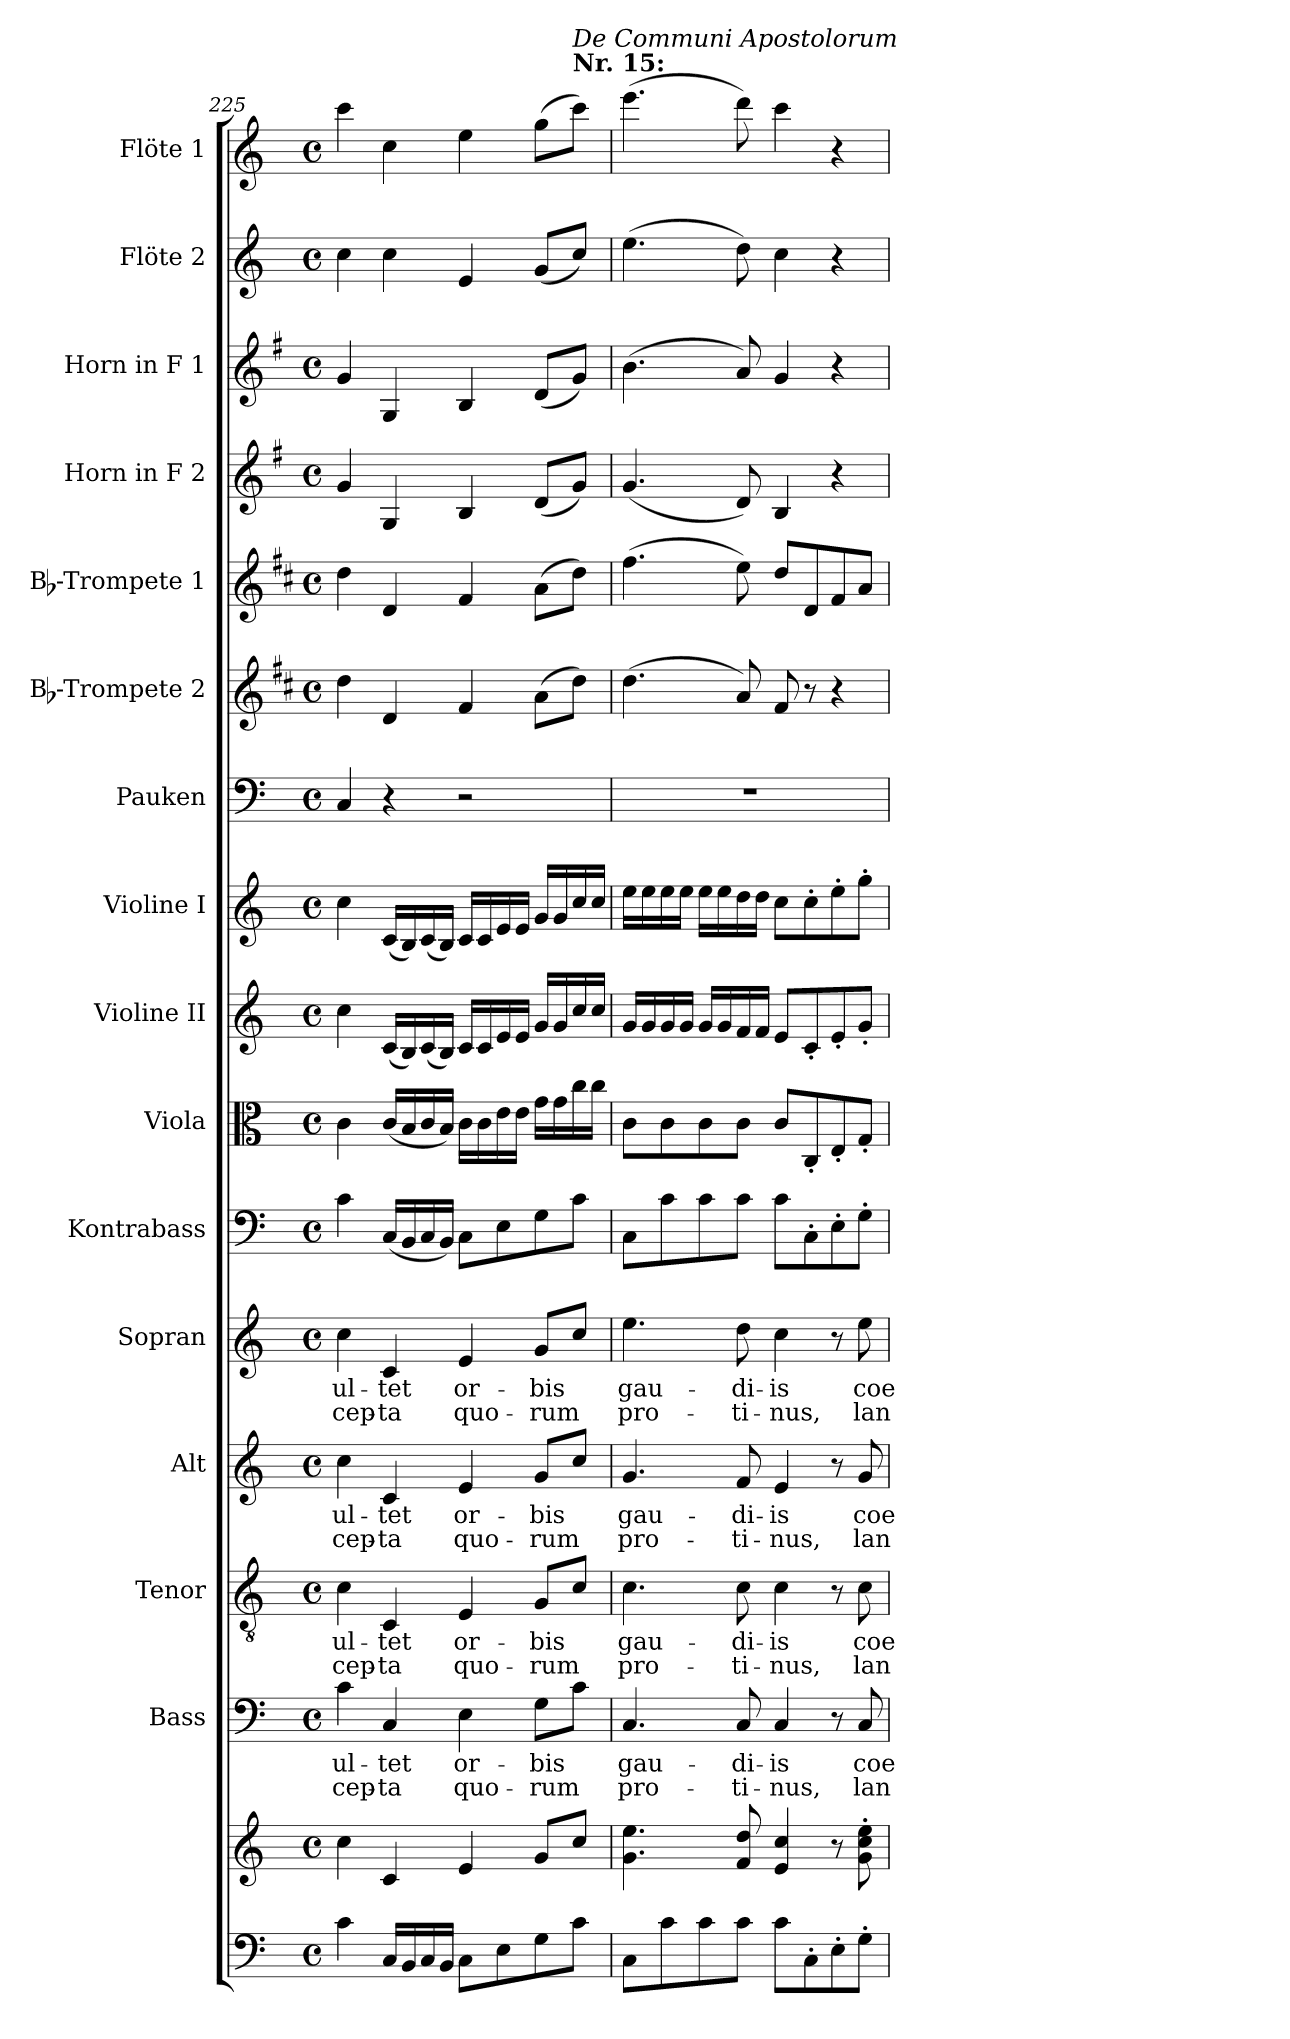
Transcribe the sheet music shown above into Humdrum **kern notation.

**kern	**kern	**kern	**text	**text	**kern	**text	**text	**kern	**text	**text	**kern	**text	**text	**kern	**kern	**kern	**kern	**kern	**kern	**kern	**kern	**kern	**kern	**kern
*part16	*part16	*part15	*part15	*part15	*part14	*part14	*part14	*part13	*part13	*part13	*part12	*part12	*part12	*part11	*part10	*part9	*part8	*part7	*part6	*part5	*part4	*part3	*part2	*part1
*staff17	*staff16	*staff15	*staff15	*staff15	*staff14	*staff14	*staff14	*staff13	*staff13	*staff13	*staff12	*staff12	*staff12	*staff11	*staff10	*staff9	*staff8	*staff7	*staff6	*staff5	*staff4	*staff3	*staff2	*staff1
*	*	*I"Bass	*	*	*I"Tenor	*	*	*I"Alt	*	*	*I"Sopran	*	*	*I"Kontrabass	*I"Viola	*I"Violine II	*I"Violine I	*I"Pauken	*I"Bb-Trompete 2	*I"Bb-Trompete 1	*I"Horn in F 2	*I"Horn in F 1	*I"Flöte 2	*I"Flöte 1
*	*	*I'B.	*	*	*I'T.	*	*	*I'A.	*	*	*I'S.	*	*	*I'Kb.	*I'Vla.	*I'Vl. II	*I'Vl. I	*I'Pk.	*I'Bb Trp. 2	*I'Bb Trp. 1	*	*	*I'Fl. 2	*I'Fl. 1
*clefF4	*clefG2	*clefF4	*	*	*clefGv2	*	*	*clefG2	*	*	*clefG2	*	*	*clefF4	*clefC3	*clefG2	*clefG2	*clefF4	*clefG2	*clefG2	*clefG2	*clefG2	*clefG2	*clefG2
*	*	*	*	*	*	*	*	*	*	*	*	*	*	*ITrd7c12	*	*	*	*	*ITrd1c2	*ITrd1c2	*ITrd4c7	*ITrd4c7	*	*
*k[]	*k[]	*k[]	*	*	*k[]	*	*	*k[]	*	*	*k[]	*	*	*k[]	*k[]	*k[]	*k[]	*k[]	*k[]	*k[]	*k[]	*k[]	*k[]	*k[]
*C:	*C:	*C:	*	*	*C:	*	*	*C:	*	*	*C:	*	*	*C:	*C:	*C:	*C:	*C:	*C:	*C:	*C:	*C:	*C:	*C:
*M4/4	*M4/4	*M4/4	*	*	*M4/4	*	*	*M4/4	*	*	*M4/4	*	*	*M4/4	*M4/4	*M4/4	*M4/4	*M4/4	*M4/4	*M4/4	*M4/4	*M4/4	*M4/4	*M4/4
*met(c)	*met(c)	*met(c)	*	*	*met(c)	*	*	*met(c)	*	*	*met(c)	*	*	*met(c)	*met(c)	*met(c)	*met(c)	*met(c)	*met(c)	*met(c)	*met(c)	*met(c)	*met(c)	*met(c)
=225	=225	=225	=225	=225	=225	=225	=225	=225	=225	=225	=225	=225	=225	=225	=225	=225	=225	=225	=225	=225	=225	=225	=225	=225
!	!	!	!LO:LY:b	!LO:LY:b	!	!LO:LY:b	!LO:LY:b	!	!LO:LY:b	!LO:LY:b	!	!LO:LY:b	!LO:LY:b	!	!	!	!	!	!	!	!	!	!	!
4c\	4cc\	4c\	-ul-	-cep-	4c\	-ul-	-cep-	4cc\	-ul-	-cep-	4cc\	-ul-	-cep-	4C\	4c\	4cc\	4cc\	4C/	4cc\	4cc\	4c/	4c/	4cc\	4ccc\
!	!	!	!LO:LY:b	!LO:LY:b	!	!LO:LY:b	!LO:LY:b	!	!LO:LY:b	!LO:LY:b	!	!LO:LY:b	!LO:LY:b	!	!	!	!	!	!	!	!	!	!	!
16C/LL	4c/	4C/	-tet	-ta	4C/	-tet	-ta	4c/	-tet	-ta	4c/	-tet	-ta	(<16CC/LL	(<16c/LL	(<16c/LL	(<16c/LL	4r	4c/	4c/	4C/	4C/	4cc\	4cc\
16BB/	.	.	.	.	.	.	.	.	.	.	.	.	.	16BBB/	16B/	16B/)	16B/)	.	.	.	.	.	.	.
16C/	.	.	.	.	.	.	.	.	.	.	.	.	.	16CC/	16c/	(<16c/	(<16c/	.	.	.	.	.	.	.
16BB/JJ	.	.	.	.	.	.	.	.	.	.	.	.	.	16BBB/JJ)	16B/JJ)	16B/JJ)	16B/JJ)	.	.	.	.	.	.	.
!	!	!	!LO:LY:b	!LO:LY:b	!	!LO:LY:b	!LO:LY:b	!	!LO:LY:b	!LO:LY:b	!	!LO:LY:b	!LO:LY:b	!	!	!	!	!	!	!	!	!	!	!
8C\L	4e/	4E\	or-	quo-	4E/	or-	quo-	4e/	or-	quo-	4e/	or-	quo-	8CC\L	16c\LL	16c/LL	16c/LL	2r	4e/	4e/	4E/	4E/	4e/	4ee\
.	.	.	.	.	.	.	.	.	.	.	.	.	.	.	16c\	16c/	16c/	.	.	.	.	.	.	.
8E\	.	.	.	.	.	.	.	.	.	.	.	.	.	8EE\	16e\	16e/	16e/	.	.	.	.	.	.	.
.	.	.	.	.	.	.	.	.	.	.	.	.	.	.	16e\JJ	16e/JJ	16e/JJ	.	.	.	.	.	.	.
!	!	!	!LO:LY:b	!LO:LY:b	!	!LO:LY:b	!LO:LY:b	!	!LO:LY:b	!LO:LY:b	!	!LO:LY:b	!LO:LY:b	!	!	!	!	!	!	!	!	!	!	!
8G\	8g/L	8G\L	-bis	-rum	8G/L	-bis	-rum	8g/L	-bis	-rum	8g/L	-bis	-rum	8GG\	16g\LL	16g/LL	16g/LL	.	(>8g\L	(>8g\L	(<8G/L	(<8G/L	(<8g/L	(>8gg\L
.	.	.	.	.	.	.	.	.	.	.	.	.	.	.	16g\	16g/	16g/	.	.	.	.	.	.	.
!	!	!	!	!	!	!	!	!	!	!	!	!	!	!	!	!	!	!	!	!	!	!	!	!LO:TX:a:B:t=Nr. 15&colon;
!	!	!	!	!	!	!	!	!	!	!	!	!	!	!	!	!	!	!	!	!	!	!	!	!LO:TX:a:i:t=De Communi Apostolorum
8c\J	8cc/J	8c\J	.	.	8c/J	.	.	8cc/J	.	.	8cc/J	.	.	8C\J	16cc\	16cc/	16cc/	.	8cc\J)	8cc\J)	8c/J)	8c/J)	8cc/J)	8ccc\J)
.	.	.	.	.	.	.	.	.	.	.	.	.	.	.	16cc\JJ	16cc/JJ	16cc/JJ	.	.	.	.	.	.	.
=226	=226	=226	=226	=226	=226	=226	=226	=226	=226	=226	=226	=226	=226	=226	=226	=226	=226	=226	=226	=226	=226	=226	=226	=226
!	!	!	!LO:LY:b	!LO:LY:b	!	!LO:LY:b	!LO:LY:b	!	!LO:LY:b	!LO:LY:b	!	!LO:LY:b	!LO:LY:b	!	!	!	!	!	!	!	!	!	!	!
8C\L	4.g\ 4.ee\	4.C/	gau-	pro-	4.c\	gau-	pro-	4.g/	gau-	pro-	4.ee\	gau-	pro-	8CC\L	8c\L	16g/LL	16ee\LL	1r	(>4.cc\	(>4.ee\	(<4.c/	(>4.e\	(>4.ee\	(>4.eee\
.	.	.	.	.	.	.	.	.	.	.	.	.	.	.	.	16g/	16ee\	.	.	.	.	.	.	.
8c\	.	.	.	.	.	.	.	.	.	.	.	.	.	8C\	8c\	16g/	16ee\	.	.	.	.	.	.	.
.	.	.	.	.	.	.	.	.	.	.	.	.	.	.	.	16g/JJ	16ee\JJ	.	.	.	.	.	.	.
8c\	.	.	.	.	.	.	.	.	.	.	.	.	.	8C\	8c\	16g/LL	16ee\LL	.	.	.	.	.	.	.
.	.	.	.	.	.	.	.	.	.	.	.	.	.	.	.	16g/	16ee\	.	.	.	.	.	.	.
!	!	!	!LO:LY:b	!LO:LY:b	!	!LO:LY:b	!LO:LY:b	!	!LO:LY:b	!LO:LY:b	!	!LO:LY:b	!LO:LY:b	!	!	!	!	!	!	!	!	!	!	!
8c\J	8f/ 8dd/	8C/	-di-	-ti-	8c\	-di-	-ti-	8f/	-di-	-ti-	8dd\	-di-	-ti-	8C\J	8c\J	16f/	16dd\	.	8g/)	8dd\)	8G/)	8d/)	8dd\)	8ddd\)
.	.	.	.	.	.	.	.	.	.	.	.	.	.	.	.	16f/JJ	16dd\JJ	.	.	.	.	.	.	.
!	!	!	!LO:LY:b	!LO:LY:b	!	!LO:LY:b	!LO:LY:b	!	!LO:LY:b	!LO:LY:b	!	!LO:LY:b	!LO:LY:b	!	!	!	!	!	!	!	!	!	!	!
8c\L	4e/ 4cc/	4C/	-is	-nus,	4c\	-is	-nus,	4e/	-is	-nus,	4cc\	-is	-nus,	8C\L	8c/L	8e/L	8cc\L	.	8e/	8cc/L	4E/	4c/	4cc\	4ccc\
8C'>\	.	.	.	.	.	.	.	.	.	.	.	.	.	8CC'>\	8C'</	8c'</	8cc'>\	.	8r	8c/	.	.	.	.
8E'>\	8r	8r	.	.	8r	.	.	8r	.	.	8r	.	.	8EE'>\	8E'</	8e'</	8ee'>\	.	4r	8e/	4r	4r	4r	4r
!	!	!	!LO:LY:b	!LO:LY:b	!	!LO:LY:b	!LO:LY:b	!	!LO:LY:b	!LO:LY:b	!	!LO:LY:b	!LO:LY:b	!	!	!	!	!	!	!	!	!	!	!
8G'>\J	8g\'> 8cc\'> 8ee\'>	8C/	coe-	lan-	8c\	coe-	lan-	8g/	coe-	lan-	8ee\	coe-	lan-	8GG'>\J	8G'</J	8g'</J	8gg'>\J	.	.	8g/J	.	.	.	.
=	=	=	=	=	=	=	=	=	=	=	=	=	=	=	=	=	=	=	=	=	=	=	=	=
*-	*-	*-	*-	*-	*-	*-	*-	*-	*-	*-	*-	*-	*-	*-	*-	*-	*-	*-	*-	*-	*-	*-	*-	*-
